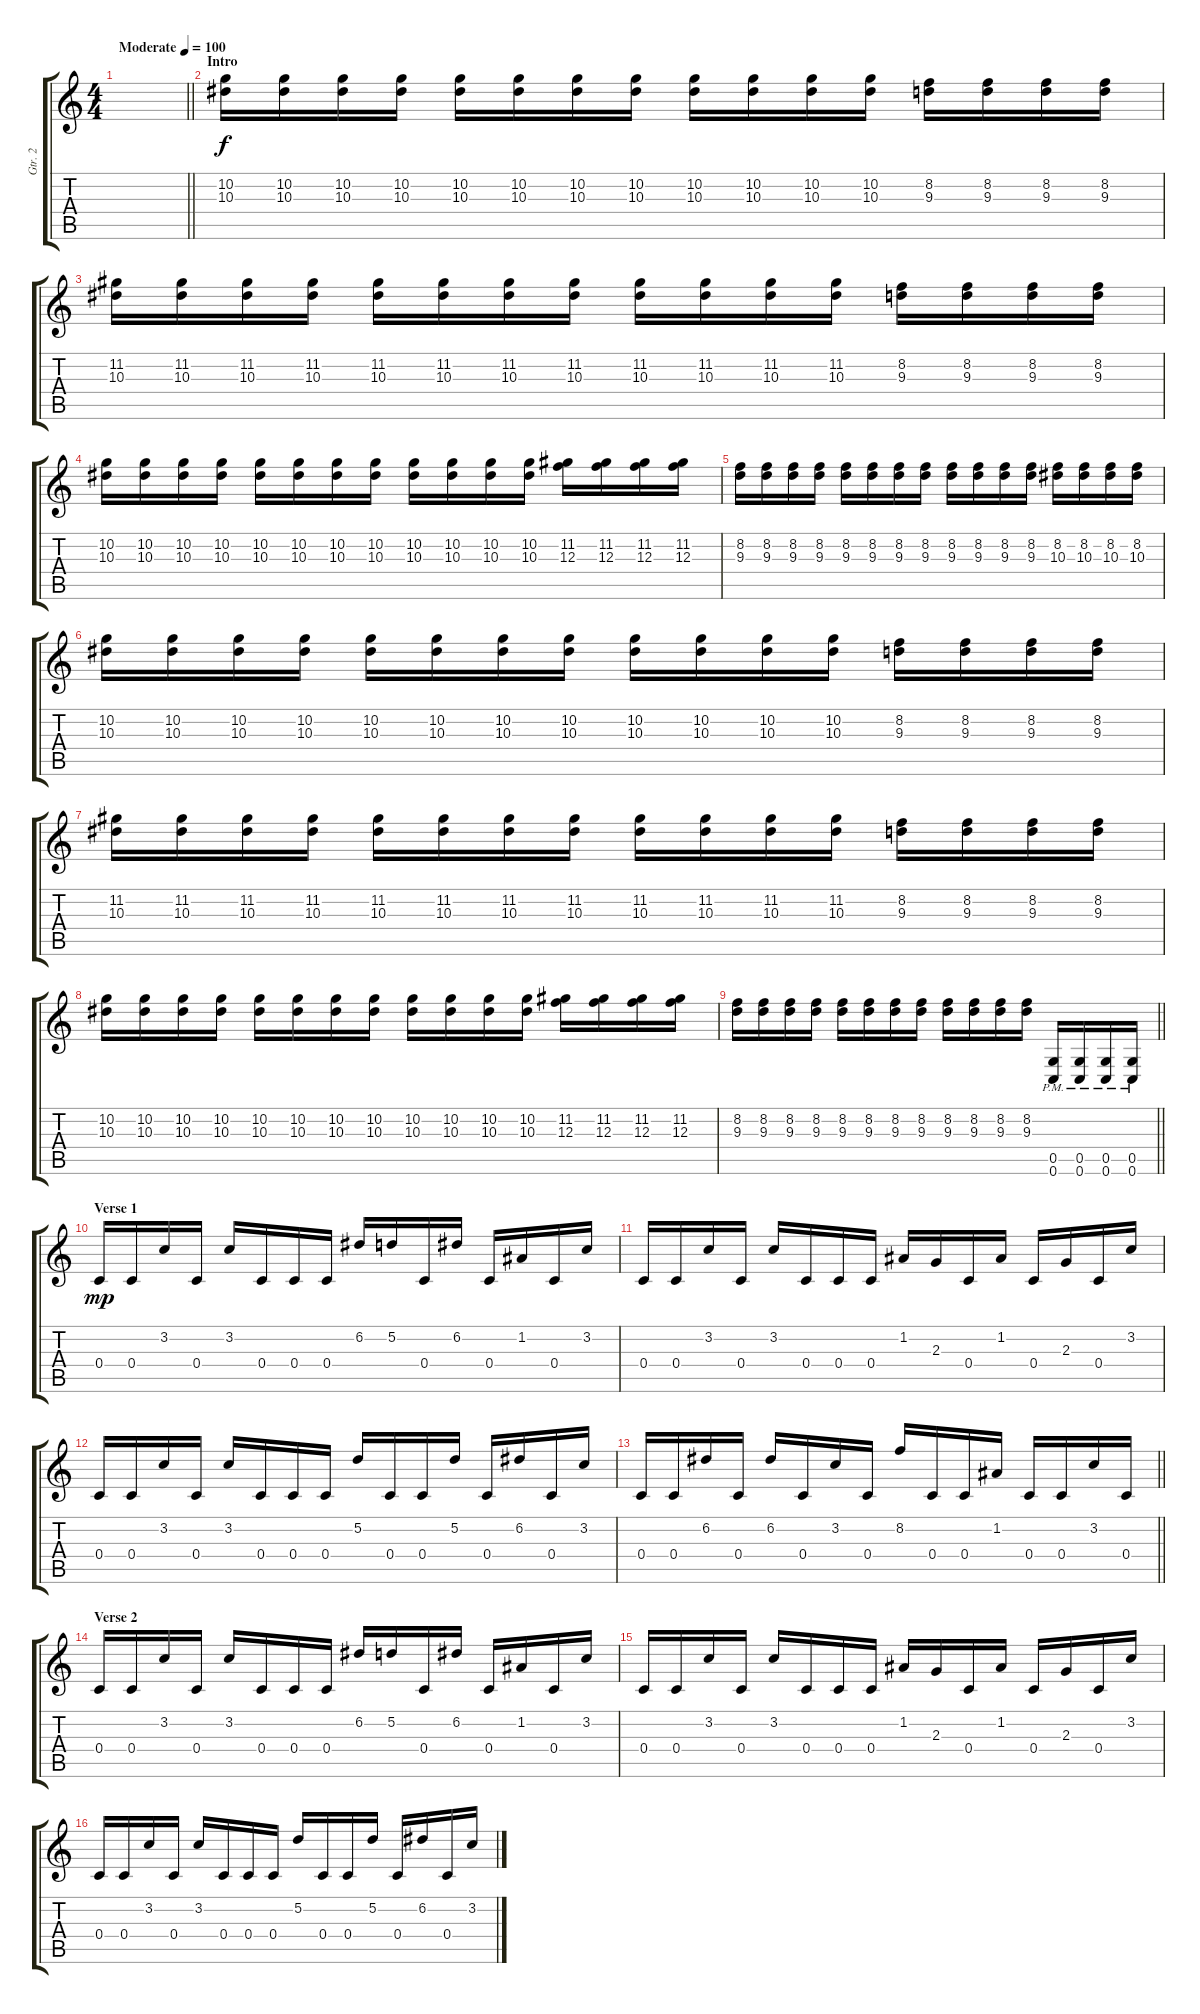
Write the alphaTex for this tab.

\track ("Gtr. 2" "Gtr. 2") {instrument distortionguitar}
\staff {score tabs}
\tuning (D4 A3 F3 C3 G2 C2) {hide}
\ts (4 4)
\tempo (100 "Moderate")
\clef g2
\barLineRight lightlight
\ks c
|
\section ("" "Intro")
(10.2 10.3).16 (10.2 10.3).16 (10.2 10.3).16 (10.2 10.3).16 (10.2 10.3).16 (10.2 10.3).16 (10.2 10.3).16 (10.2 10.3).16 (10.2 10.3).16 (10.2 10.3).16 (10.2 10.3).16 (10.2 10.3).16 (8.2 9.3).16 (8.2 9.3).16 (8.2 9.3).16 (8.2 9.3).16 |
(11.2 10.3).16 (11.2 10.3).16 (11.2 10.3).16 (11.2 10.3).16 (11.2 10.3).16 (11.2 10.3).16 (11.2 10.3).16 (11.2 10.3).16 (11.2 10.3).16 (11.2 10.3).16 (11.2 10.3).16 (11.2 10.3).16 (8.2 9.3).16 (8.2 9.3).16 (8.2 9.3).16 (8.2 9.3).16 |
(10.2 10.3).16 (10.2 10.3).16 (10.2 10.3).16 (10.2 10.3).16 (10.2 10.3).16 (10.2 10.3).16 (10.2 10.3).16 (10.2 10.3).16 (10.2 10.3).16 (10.2 10.3).16 (10.2 10.3).16 (10.2 10.3).16 (11.2 12.3).16 (11.2 12.3).16 (11.2 12.3).16 (11.2 12.3).16 |
(8.2 9.3).16 (8.2 9.3).16 (8.2 9.3).16 (8.2 9.3).16 (8.2 9.3).16 (8.2 9.3).16 (8.2 9.3).16 (8.2 9.3).16 (8.2 9.3).16 (8.2 9.3).16 (8.2 9.3).16 (8.2 9.3).16 (8.2 10.3).16 (8.2 10.3).16 (8.2 10.3).16 (8.2 10.3).16 |
(10.2 10.3).16 (10.2 10.3).16 (10.2 10.3).16 (10.2 10.3).16 (10.2 10.3).16 (10.2 10.3).16 (10.2 10.3).16 (10.2 10.3).16 (10.2 10.3).16 (10.2 10.3).16 (10.2 10.3).16 (10.2 10.3).16 (8.2 9.3).16 (8.2 9.3).16 (8.2 9.3).16 (8.2 9.3).16 |
(11.2 10.3).16 (11.2 10.3).16 (11.2 10.3).16 (11.2 10.3).16 (11.2 10.3).16 (11.2 10.3).16 (11.2 10.3).16 (11.2 10.3).16 (11.2 10.3).16 (11.2 10.3).16 (11.2 10.3).16 (11.2 10.3).16 (8.2 9.3).16 (8.2 9.3).16 (8.2 9.3).16 (8.2 9.3).16 |
(10.2 10.3).16 (10.2 10.3).16 (10.2 10.3).16 (10.2 10.3).16 (10.2 10.3).16 (10.2 10.3).16 (10.2 10.3).16 (10.2 10.3).16 (10.2 10.3).16 (10.2 10.3).16 (10.2 10.3).16 (10.2 10.3).16 (11.2 12.3).16 (11.2 12.3).16 (11.2 12.3).16 (11.2 12.3).16 |
\barLineRight lightlight
(8.2 9.3).16 (8.2 9.3).16 (8.2 9.3).16 (8.2 9.3).16 (8.2 9.3).16 (8.2 9.3).16 (8.2 9.3).16 (8.2 9.3).16 (8.2 9.3).16 (8.2 9.3).16 (8.2 9.3).16 (8.2 9.3).16 (0.5{pm} 0.6{pm}).16{dy f} (0.5{pm} 0.6{pm}).16 (0.5{pm} 0.6{pm}).16 (0.5{pm} 0.6{pm}).16 |
\section ("" "Verse 1")
0.4.16{dy mp instrument overdrivenguitar} 0.4.16 3.2.16 0.4.16 3.2.16 0.4.16 0.4.16 0.4.16 6.2.16 5.2.16 0.4.16 6.2.16 0.4.16 1.2.16 0.4.16 3.2.16 |
0.4.16 0.4.16 3.2.16 0.4.16 3.2.16 0.4.16 0.4.16 0.4.16 1.2.16 2.3.16 0.4.16 1.2.16 0.4.16 2.3.16 0.4.16 3.2.16 |
0.4.16 0.4.16 3.2.16 0.4.16 3.2.16 0.4.16 0.4.16 0.4.16 5.2.16 0.4.16 0.4.16 5.2.16 0.4.16 6.2.16 0.4.16 3.2.16 |
\barLineRight lightlight
0.4.16 0.4.16 6.2.16 0.4.16 6.2.16 0.4.16 3.2.16 0.4.16 8.2.16 0.4.16 0.4.16 1.2.16 0.4.16 0.4.16 3.2.16 0.4.16 |
\section ("" "Verse 2")
0.4.16 0.4.16 3.2.16 0.4.16 3.2.16 0.4.16 0.4.16 0.4.16 6.2.16 5.2.16 0.4.16 6.2.16 0.4.16 1.2.16 0.4.16 3.2.16 |
0.4.16 0.4.16 3.2.16 0.4.16 3.2.16 0.4.16 0.4.16 0.4.16 1.2.16 2.3.16 0.4.16 1.2.16 0.4.16 2.3.16 0.4.16 3.2.16 |
0.4.16 0.4.16 3.2.16 0.4.16 3.2.16 0.4.16 0.4.16 0.4.16 5.2.16 0.4.16 0.4.16 5.2.16 0.4.16 6.2.16 0.4.16 3.2.16
